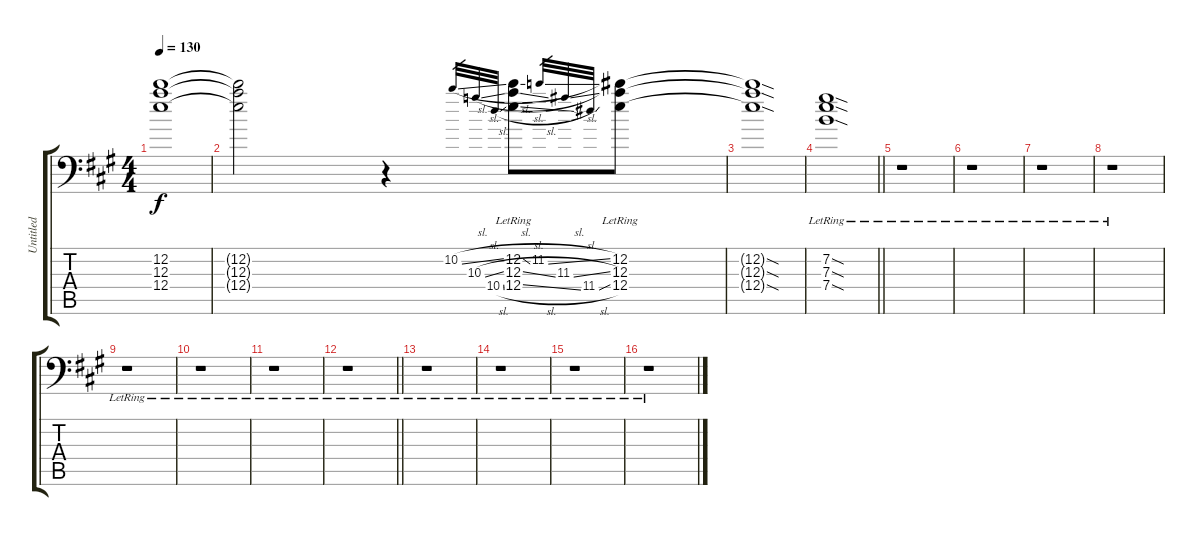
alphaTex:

\track ("Untitled" "Untitled") {instrument distortionguitar}
\staff {score tabs}
\tuning (E4 Db4 A3 E3 A3 A1) {hide}
\ts (4 4)
\tempo 130
\clef f4
\ks a
(12.2{t} 12.3{t} 12.4{t}).1{dy f} |
(12.2{t} 12.3{t} 12.4{t}).2 r.4 10.2{sl}.32{gr} 10.3{sl}.32{gr} 10.4{sl}.32{gr} (12.2{sl lr} 12.3{sl lr} 12.4{sl lr}).8 11.2{sl}.32{gr} 11.3{sl}.32{gr} 11.4{sl}.32{gr} (12.2{lr} 12.3{lr} 12.4{lr}).8 |
(12.2{sod t} 12.3{sod t} 12.4{sod t}).1 |
\barLineRight lightlight
(7.2{sod lr} 7.3{sod lr} 7.4{sod lr}).1 |
r.1 |
r.1 |
r.1 |
r.1 |
r.1 |
r.1 |
r.1 |
\barLineRight lightlight
r.1 |
r.1 |
r.1 |
r.1 |
r.1
